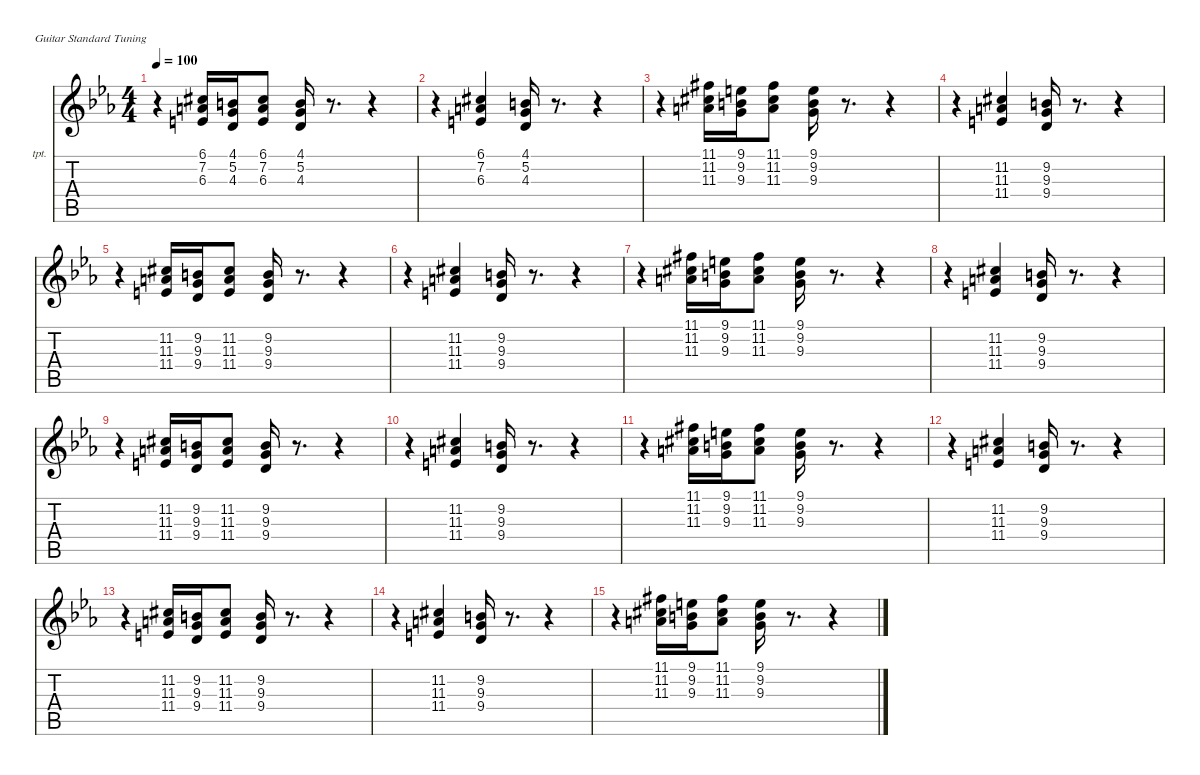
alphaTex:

\defaultSystemsLayout 4
\hideDynamics
\bracketExtendMode nobrackets
\firstSystemTrackNameOrientation horizontal
\otherSystemsTrackNameOrientation horizontal
\track ("Brass" "tpt.") {instrument brasssection}
\staff {score tabs}
\tuning (E4 B3 G3 D3 A2 E2)
\displaytranspose 3
\ts (4 4)
\tempo 100
\clef g2
\ks eb
r.4{dy f} (6.1{acc #} 7.2{acc forcenatural} 6.3{acc forcenatural}).16 (4.1{acc forcenatural} 5.2{acc forcenatural} 4.3{acc forcenatural}).16 (6.1{acc #} 7.2{acc forcenatural} 6.3{acc forcenatural}).8 (4.1{acc forcenatural} 5.2{acc forcenatural} 4.3{acc forcenatural}).16 r.8{d} r.4 |
r.4 (6.1{acc #} 7.2{acc forcenatural} 6.3{acc forcenatural}).4 (4.1{acc forcenatural} 5.2{acc forcenatural} 4.3{acc forcenatural}).16 r.8{d} r.4 |
r.4 (11.1{acc #} 11.2{acc #} 11.3{acc forcenatural}).16 (9.1{acc forcenatural} 9.2{acc forcenatural} 9.3{acc forcenatural}).16 (11.1{acc #} 11.2{acc #} 11.3{acc forcenatural}).8 (9.1{acc forcenatural} 9.2{acc forcenatural} 9.3{acc forcenatural}).16 r.8{d} r.4 |
r.4 (11.2{acc #} 11.3{acc forcenatural} 11.4{acc forcenatural}).4 (9.2{acc forcenatural} 9.3{acc forcenatural} 9.4{acc forcenatural}).16 r.8{d} r.4 |
r.4 (11.2{acc #} 11.3{acc forcenatural} 11.4{acc forcenatural}).16 (9.2{acc forcenatural} 9.3{acc forcenatural} 9.4{acc forcenatural}).16 (11.2{acc #} 11.3{acc forcenatural} 11.4{acc forcenatural}).8 (9.2{acc forcenatural} 9.3{acc forcenatural} 9.4{acc forcenatural}).16 r.8{d} r.4 |
r.4 (11.2{acc #} 11.3{acc forcenatural} 11.4{acc forcenatural}).4 (9.2{acc forcenatural} 9.3{acc forcenatural} 9.4{acc forcenatural}).16 r.8{d} r.4 |
r.4 (11.1{acc #} 11.2{acc #} 11.3{acc forcenatural}).16 (9.1{acc forcenatural} 9.2{acc forcenatural} 9.3{acc forcenatural}).16 (11.1{acc #} 11.2{acc #} 11.3{acc forcenatural}).8 (9.1{acc forcenatural} 9.2{acc forcenatural} 9.3{acc forcenatural}).16 r.8{d} r.4 |
r.4 (11.2{acc #} 11.3{acc forcenatural} 11.4{acc forcenatural}).4 (9.2{acc forcenatural} 9.3{acc forcenatural} 9.4{acc forcenatural}).16 r.8{d} r.4 |
r.4 (11.2{acc #} 11.3{acc forcenatural} 11.4{acc forcenatural}).16 (9.2{acc forcenatural} 9.3{acc forcenatural} 9.4{acc forcenatural}).16 (11.2{acc #} 11.3{acc forcenatural} 11.4{acc forcenatural}).8 (9.2{acc forcenatural} 9.3{acc forcenatural} 9.4{acc forcenatural}).16 r.8{d} r.4 |
r.4 (11.2{acc #} 11.3{acc forcenatural} 11.4{acc forcenatural}).4 (9.2{acc forcenatural} 9.3{acc forcenatural} 9.4{acc forcenatural}).16 r.8{d} r.4 |
r.4 (11.1{acc #} 11.2{acc #} 11.3{acc forcenatural}).16 (9.1{acc forcenatural} 9.2{acc forcenatural} 9.3{acc forcenatural}).16 (11.1{acc #} 11.2{acc #} 11.3{acc forcenatural}).8 (9.1{acc forcenatural} 9.2{acc forcenatural} 9.3{acc forcenatural}).16 r.8{d} r.4 |
r.4 (11.2{acc #} 11.3{acc forcenatural} 11.4{acc forcenatural}).4 (9.2{acc forcenatural} 9.3{acc forcenatural} 9.4{acc forcenatural}).16 r.8{d} r.4 |
r.4 (11.2{acc #} 11.3{acc forcenatural} 11.4{acc forcenatural}).16 (9.2{acc forcenatural} 9.3{acc forcenatural} 9.4{acc forcenatural}).16 (11.2{acc #} 11.3{acc forcenatural} 11.4{acc forcenatural}).8 (9.2{acc forcenatural} 9.3{acc forcenatural} 9.4{acc forcenatural}).16 r.8{d} r.4 |
r.4 (11.2{acc #} 11.3{acc forcenatural} 11.4{acc forcenatural}).4 (9.2{acc forcenatural} 9.3{acc forcenatural} 9.4{acc forcenatural}).16 r.8{d} r.4 |
r.4 (11.1{acc #} 11.2{acc #} 11.3{acc forcenatural}).16 (9.1{acc forcenatural} 9.2{acc forcenatural} 9.3{acc forcenatural}).16 (11.1{acc #} 11.2{acc #} 11.3{acc forcenatural}).8 (9.1{acc forcenatural} 9.2{acc forcenatural} 9.3{acc forcenatural}).16 r.8{d} r.4
